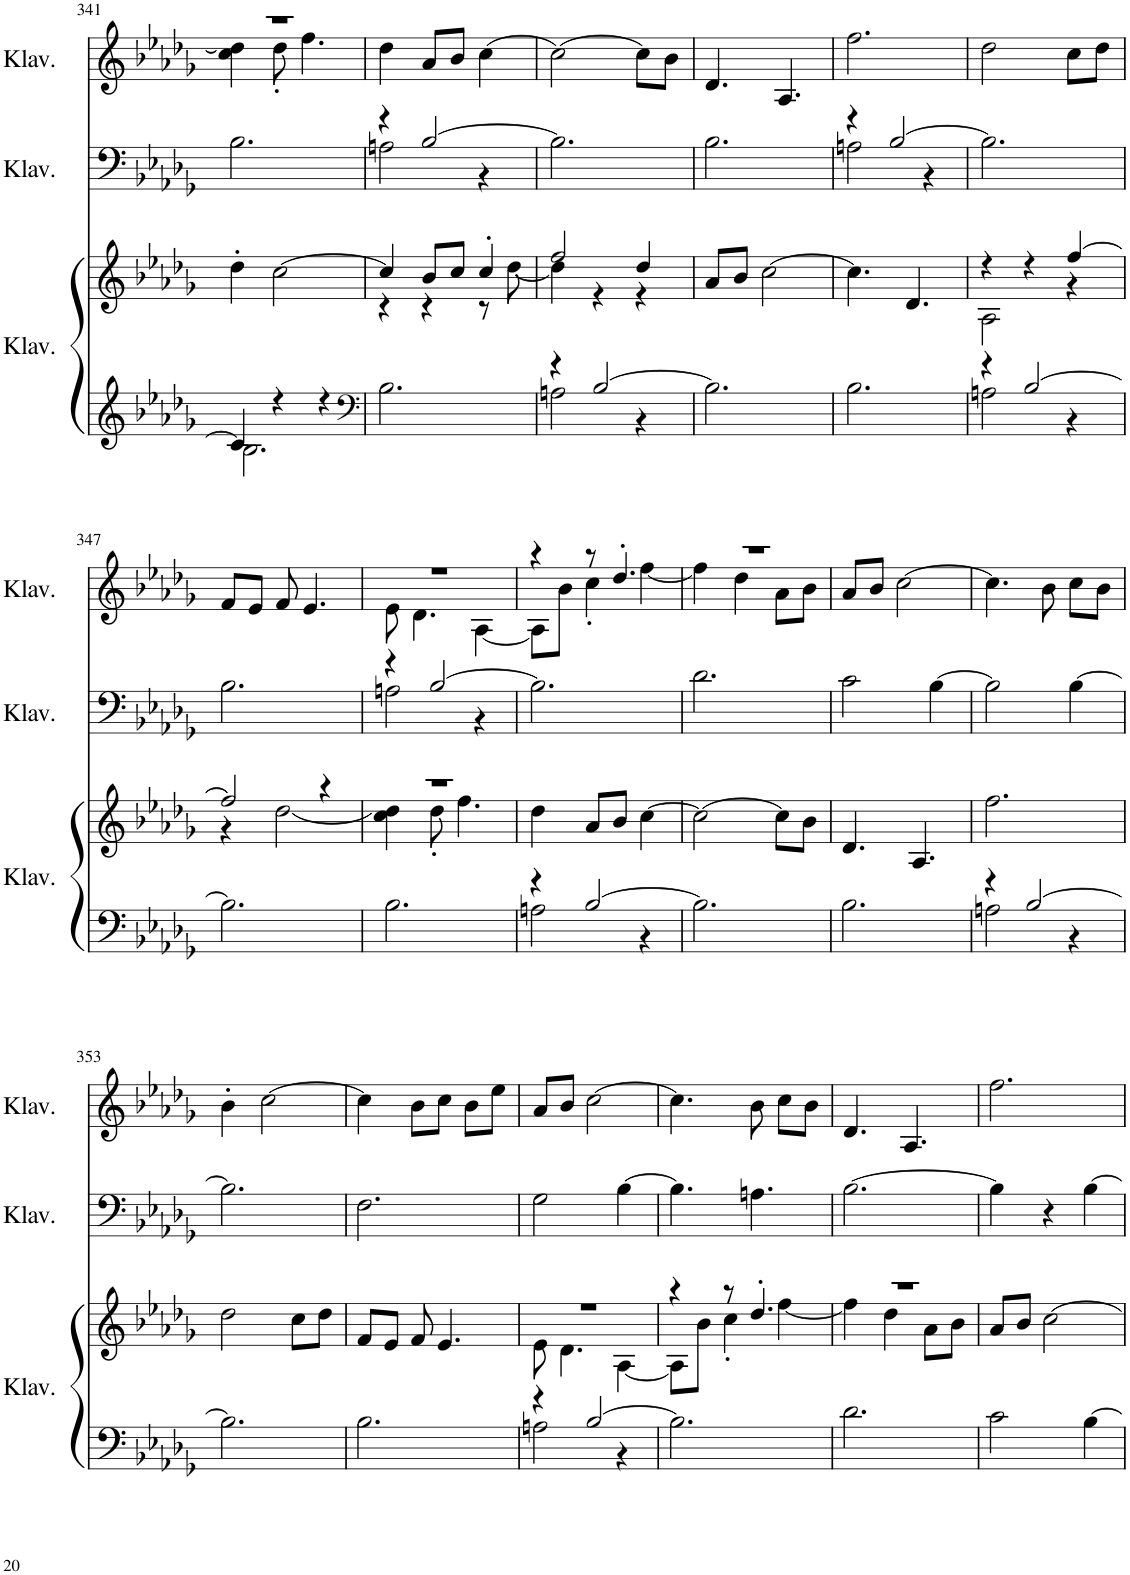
**kern	**kern	**kern	**kern
*part3	*part3	*part2	*part1
*staff4	*staff3	*staff2	*staff1
*I"Klavier	*	*I"Klavier	*I"Klavier
*I'Klav.	*	*I'Klav.	*I'Klav.
!!LO:PB:g=z
*clefG2	*clefG2	*clefG2	*clefG2
*k[b-e-a-d-g-]	*k[b-e-a-d-g-]	*k[b-e-a-d-g-]	*k[b-e-a-d-g-]
*M3/4	*M3/4	*M3/4	*M3/4
=341	=341	=341	=341
*^	*	*	*^
4c/]	2.B-\	4dd-'\	2.B-\	2.r	4cc\ 4dd-\]
4r	.	[2cc\	.	.	8dd-'\
.	.	.	.	.	4.ff\
4r	.	.	.	.	.
*v	*v	*	*	*v	*v
=342	=342	=342	=342
*clefF4	*	*	*
*	*^	*^	*
2.B-\	4cc/]	4r	4r	2An\	4dd-\
.	8b-/L	4r	[2B-/	.	8a-/L
.	8cc/J	.	.	.	8b-/J
.	4cc'/	8r	.	4r	[4cc\
.	.	[8dd-\	.	.	.
*	*	*	*v	*v	*
=343	=343	=343	=343	=343
*^	*	*	*	*
4r	2An\	2ff/	4dd-\]	2.B-\]	2cc\_
[2B-/	.	.	4r	.	.
.	4r	4dd-/	4r	.	8cc\L]
.	.	.	.	.	8b-\J
*v	*v	*	*	*	*
*	*v	*v	*	*
=344	=344	=344	=344
2.B-\]	8a-/L	2.B-\	4.d-/
.	8b-/J	.	.
.	[2cc\	.	.
.	.	.	4.A-/
=345	=345	=345	=345
*	*	*^	*
2.B-\	4.cc\]	4r	2An\	2.ff\
.	.	[2B-/	.	.
.	4.d-/	.	.	.
.	.	.	4r	.
*	*	*v	*v	*
=346	=346	=346	=346
*^	*^	*	*
4r	2An\	4r	2A-\	2.B-\]	2dd-\
[2B-/	.	4r	.	.	.
.	4r	[4ff/	4r	.	8cc\L
.	.	.	.	.	8dd-\J
*v	*v	*	*	*	*
!!LO:LB:g=z
=347	=347	=347	=347	=347
2.B-\]	2ff/]	4r	2.B-\	8f/L
.	.	.	.	8e-/J
.	.	[2dd-\	.	8f/
.	.	.	.	4.e-/
.	4r	.	.	.
=348	=348	=348	=348	=348
*	*	*	*^	*^
2.B-\	2.r	4cc\ 4dd-\]	4r	2An\	2.r	8e-\
.	.	.	.	.	.	4.d-\
.	.	8dd-'\	[2B-/	.	.	.
.	.	4.ff\	.	.	.	.
.	.	.	.	4r	.	[4A-\
*	*v	*v	*	*	*	*
*	*	*v	*v	*	*
=349	=349	=349	=349	=349
*^	*	*	*	*
4r	2An\	4dd-\	2.B-\]	4r	8A-\L]
.	.	.	.	.	8b-\J
[2B-/	.	8a-/L	.	8r	4cc'\
.	.	8b-/J	.	4.dd-'/	.
.	4r	[4cc\	.	.	[4ff\
*v	*v	*	*	*	*
=350	=350	=350	=350	=350
2.B-\]	2cc\_	2.d-\	2.r	4ff\]
.	.	.	.	4dd-\
.	8cc\L]	.	.	8a-\L
.	8b-\J	.	.	8b-\J
*	*	*	*v	*v
=351	=351	=351	=351
2.B-\	4.d-/	2c\	8a-/L
.	.	.	8b-/J
.	.	.	[2cc\
.	4.A-/	.	.
.	.	[4B-\	.
=352	=352	=352	=352
*^	*	*	*
4r	2An\	2.ff\	2B-\]	4.cc\]
[2B-/	.	.	.	.
.	.	.	.	8b-\
.	4r	.	[4B-\	8cc\L
.	.	.	.	8b-\J
*v	*v	*	*	*
!!LO:LB:g=z
=353	=353	=353	=353
2.B-\]	2dd-\	2.B-\]	4b-'\
.	.	.	[2cc\
.	8cc\L	.	.
.	8dd-\J	.	.
=354	=354	=354	=354
2.B-\	8f/L	2.F\	4cc\]
.	8e-/J	.	.
.	8f/	.	8b-\L
.	4.e-/	.	8cc\J
.	.	.	8b-\L
.	.	.	8ee-\J
=355	=355	=355	=355
*^	*^	*	*
4r	2An\	2.r	8e-\	2G-\	8a-/L
.	.	.	4.d-\	.	8b-/J
[2B-/	.	.	.	.	[2cc\
.	4r	.	[4A-\	[4B-\	.
*v	*v	*	*	*	*
=356	=356	=356	=356	=356
2.B-\]	4r	8A-\L]	4.B-\]	4.cc\]
.	.	8b-\J	.	.
.	8r	4cc'\	.	.
.	4.dd-'/	.	4.An\	8b-\
.	.	[4ff\	.	8cc\L
.	.	.	.	8b-\J
=357	=357	=357	=357	=357
2.d-\	2.r	4ff\]	[2.B-\	4.d-/
.	.	4dd-\	.	.
.	.	.	.	4.A-/
.	.	8a-\L	.	.
.	.	8b-\J	.	.
*	*v	*v	*	*
=358	=358	=358	=358
2c\	8a-/L	4B-\]	2.ff\
.	8b-/J	.	.
.	[2cc\	4r	.
[4B-\	.	[4B-\	.
=	=	=	=
*-	*-	*-	*-
